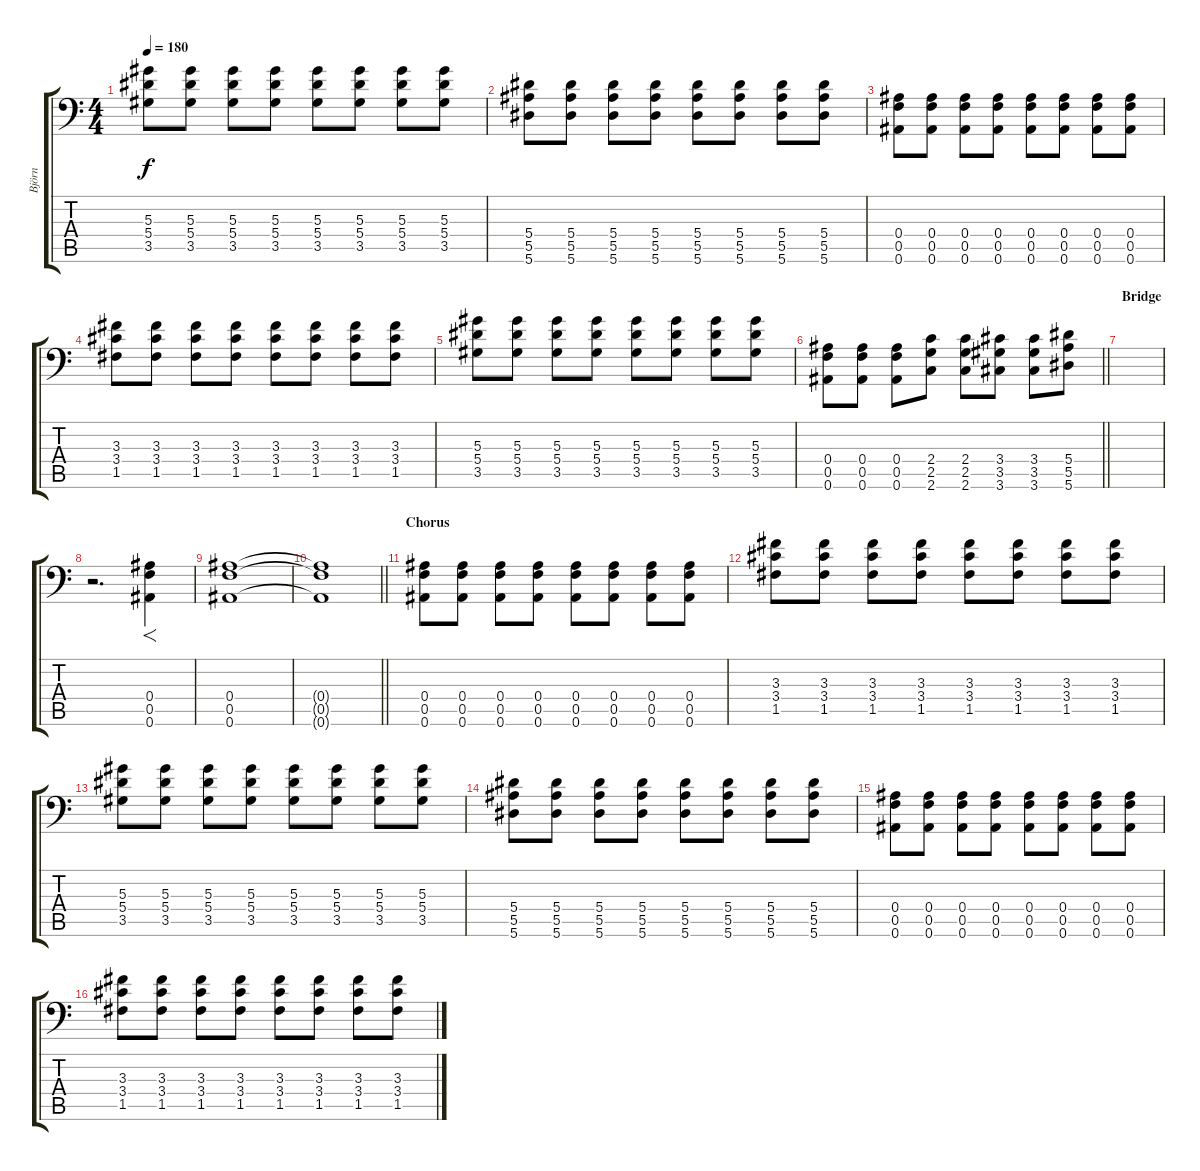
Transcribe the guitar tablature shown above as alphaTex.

\track ("Björn" "Björn") {instrument overdrivenguitar}
\staff {score tabs}
\tuning (C4 G3 Eb3 Bb2 F2 Bb1) {hide}
\ts (4 4)
\tempo 180
\clef f4
\ks c
(5.3 5.4 3.5).8{dy f} (5.3 5.4 3.5).8 (5.3 5.4 3.5).8 (5.3 5.4 3.5).8 (5.3 5.4 3.5).8 (5.3 5.4 3.5).8 (5.3 5.4 3.5).8 (5.3 5.4 3.5).8 |
(5.4 5.5 5.6).8 (5.4 5.5 5.6).8 (5.4 5.5 5.6).8 (5.4 5.5 5.6).8 (5.4 5.5 5.6).8 (5.4 5.5 5.6).8 (5.4 5.5 5.6).8 (5.4 5.5 5.6).8 |
(0.4 0.5 0.6).8 (0.4 0.5 0.6).8 (0.4 0.5 0.6).8 (0.4 0.5 0.6).8 (0.4 0.5 0.6).8 (0.4 0.5 0.6).8 (0.4 0.5 0.6).8 (0.4 0.5 0.6).8 |
(3.3 3.4 1.5).8 (3.3 3.4 1.5).8 (3.3 3.4 1.5).8 (3.3 3.4 1.5).8 (3.3 3.4 1.5).8 (3.3 3.4 1.5).8 (3.3 3.4 1.5).8 (3.3 3.4 1.5).8 |
(5.3 5.4 3.5).8 (5.3 5.4 3.5).8 (5.3 5.4 3.5).8 (5.3 5.4 3.5).8 (5.3 5.4 3.5).8 (5.3 5.4 3.5).8 (5.3 5.4 3.5).8 (5.3 5.4 3.5).8 |
\barLineRight lightlight
(0.4 0.5 0.6).8 (0.4 0.5 0.6).8 (0.4 0.5 0.6).8 (2.4 2.5 2.6).8 (2.4 2.5 2.6).8 (3.4 3.5 3.6).8 (3.4 3.5 3.6).8 (5.4 5.5 5.6).8 |
\section ("" "Bridge")
|
r.2{d} (0.4 0.5 0.6).4{f} |
(0.4 0.5 0.6).1 |
\barLineRight lightlight
(0.4{t} 0.5{t} 0.6{t}).1 |
\section ("" "Chorus")
(0.4 0.5 0.6).8 (0.4 0.5 0.6).8 (0.4 0.5 0.6).8 (0.4 0.5 0.6).8 (0.4 0.5 0.6).8 (0.4 0.5 0.6).8 (0.4 0.5 0.6).8 (0.4 0.5 0.6).8 |
(3.3 3.4 1.5).8 (3.3 3.4 1.5).8 (3.3 3.4 1.5).8 (3.3 3.4 1.5).8 (3.3 3.4 1.5).8 (3.3 3.4 1.5).8 (3.3 3.4 1.5).8 (3.3 3.4 1.5).8 |
(5.3 5.4 3.5).8 (5.3 5.4 3.5).8 (5.3 5.4 3.5).8 (5.3 5.4 3.5).8 (5.3 5.4 3.5).8 (5.3 5.4 3.5).8 (5.3 5.4 3.5).8 (5.3 5.4 3.5).8 |
(5.4 5.5 5.6).8 (5.4 5.5 5.6).8 (5.4 5.5 5.6).8 (5.4 5.5 5.6).8 (5.4 5.5 5.6).8 (5.4 5.5 5.6).8 (5.4 5.5 5.6).8 (5.4 5.5 5.6).8 |
(0.4 0.5 0.6).8 (0.4 0.5 0.6).8 (0.4 0.5 0.6).8 (0.4 0.5 0.6).8 (0.4 0.5 0.6).8 (0.4 0.5 0.6).8 (0.4 0.5 0.6).8 (0.4 0.5 0.6).8 |
(3.3 3.4 1.5).8 (3.3 3.4 1.5).8 (3.3 3.4 1.5).8 (3.3 3.4 1.5).8 (3.3 3.4 1.5).8 (3.3 3.4 1.5).8 (3.3 3.4 1.5).8 (3.3 3.4 1.5).8
